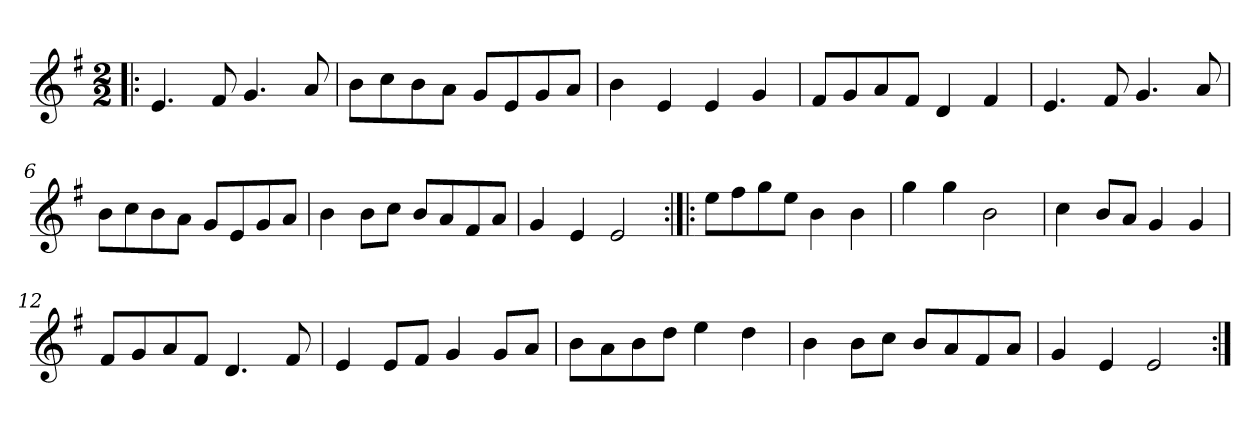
**kern
*part1
*staff1
*clefG2
*k[f#]
*e:
*M2/2
=1!|:
4.e/
8f#/
4.g/
8a/
=2
8b\L
8cc\
8b\
8a\J
8g/L
8e/
8g/
8a/J
=3
4b\
4e/
4e/
4g/
=4
8f#/L
8g/
8a/
8f#/J
4d/
4f#/
=5
4.e/
8f#/
4.g/
8a/
=6
8b\L
8cc\
8b\
8a\J
8g/L
8e/
8g/
8a/J
!!LO:LB:g=z
=7
4b\
8b\L
8cc\J
8b/L
8a/
8f#/
8a/J
=8
4g/
4e/
2e/
=9:|!|:
8ee\L
8ff#\
8gg\
8ee\J
4b\
4b\
=10
4gg\
4gg\
2b\
=11
4cc\
8b/L
8a/J
4g/
4g/
=12
8f#/L
8g/
8a/
8f#/J
4.d/
8f#/
=13
4e/
8e/L
8f#/J
4g/
8g/L
8a/J
!!LO:LB:g=z
=14
8b\L
8a\
8b\
8dd\J
4ee\
4dd\
=15
4b\
8b\L
8cc\J
8b/L
8a/
8f#/
8a/J
=16
4g/
4e/
2e/
=:|!
*-
